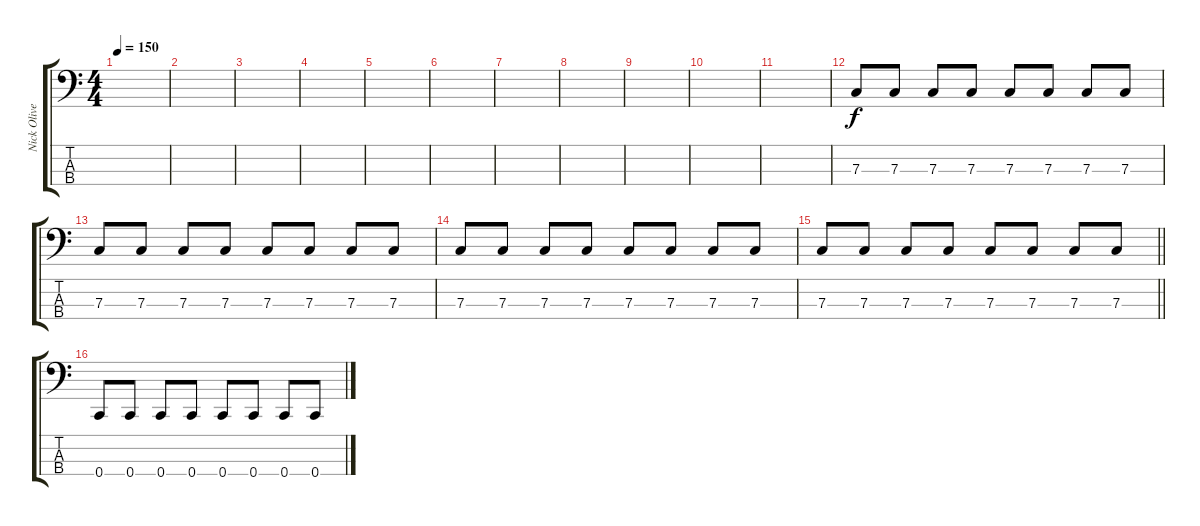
\track ("Nick Oliveri" "Nick Olive") {instrument electricbasspick}
\staff {score tabs}
\tuning (Eb2 Bb1 F1 C1) {hide}
\ts (4 4)
\tempo 150
\clef f4
\ks c
|
|
|
|
|
|
|
|
|
|
|
7.3.8 7.3.8 7.3.8 7.3.8 7.3.8 7.3.8 7.3.8 7.3.8 |
7.3.8 7.3.8 7.3.8 7.3.8 7.3.8 7.3.8 7.3.8 7.3.8 |
7.3.8 7.3.8 7.3.8 7.3.8 7.3.8 7.3.8 7.3.8 7.3.8 |
\barLineRight lightlight
7.3.8 7.3.8 7.3.8 7.3.8 7.3.8 7.3.8 7.3.8 7.3.8 |
0.4.8 0.4.8 0.4.8 0.4.8 0.4.8 0.4.8 0.4.8 0.4.8
